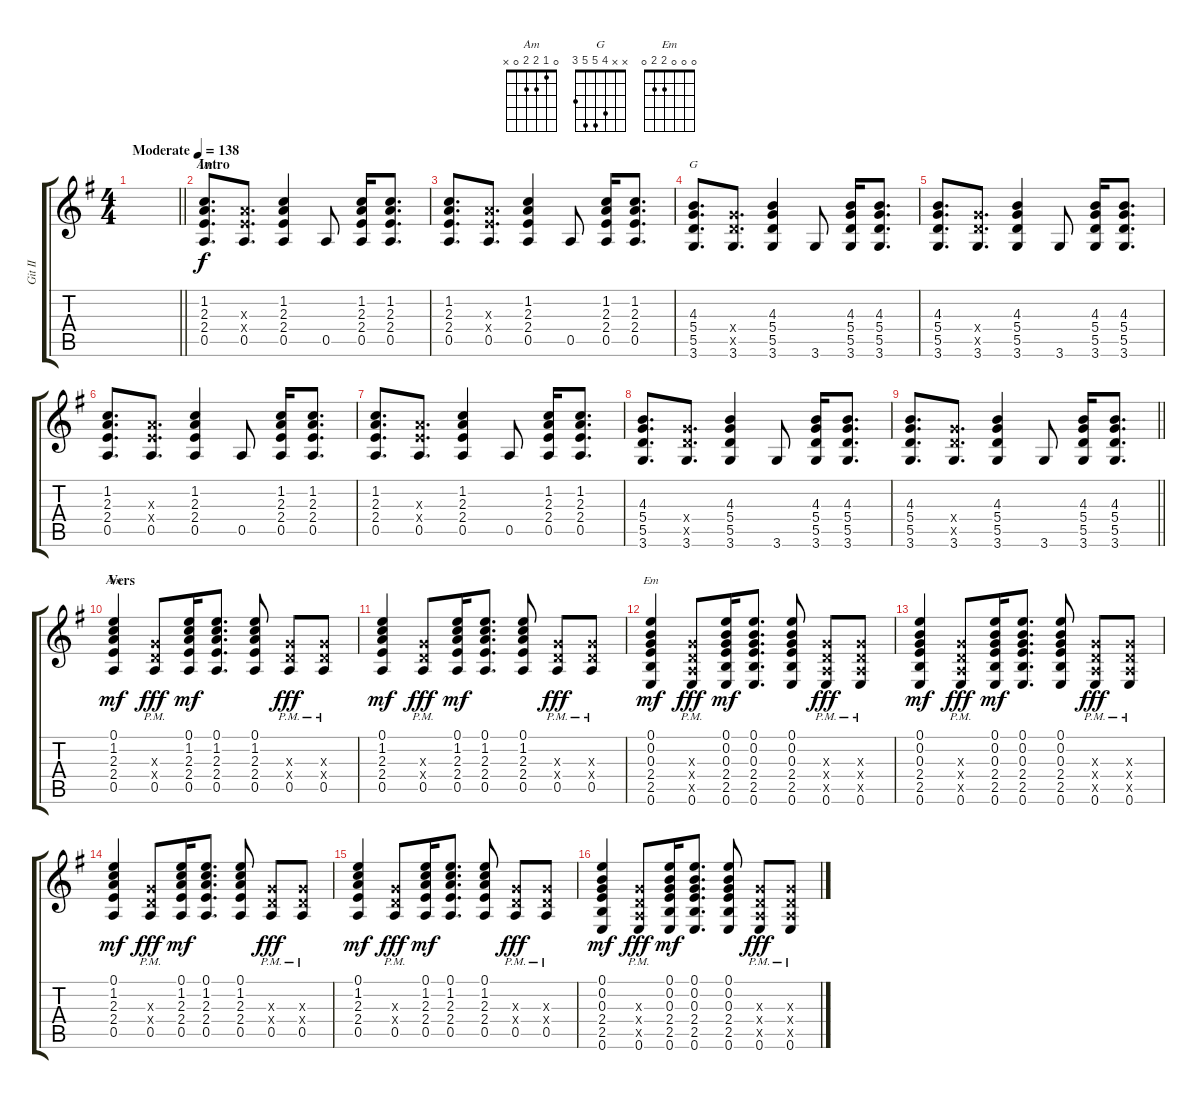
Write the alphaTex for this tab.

\track ("Git II" "Git II") {instrument overdrivenguitar}
\staff {score tabs}
\tuning (E4 B3 G3 D3 A2 E2) {hide}
\chord ("Am" x 1 2 2 0 x)
\chord ("G" x x 4 5 5 3)
\chord ("Am" 0 1 2 2 0 x)
\chord ("Em" 0 0 0 2 2 0)
\ts (4 4)
\tempo (138 "Moderate")
\clef g2
\barLineRight lightlight
\ks g
|
\section ("" "Intro")
(1.2 2.3 2.4 0.5).8{d ch "Am"} (2.3{x} 2.4{x} 0.5).8{d} (1.2 2.3 2.4 0.5).4 0.5.8 (1.2 2.3 2.4 0.5).16 (1.2 2.3 2.4 0.5).8{d} |
(1.2 2.3 2.4 0.5).8{d} (2.3{x} 2.4{x} 0.5).8{d} (1.2 2.3 2.4 0.5).4 0.5.8 (1.2 2.3 2.4 0.5).16 (1.2 2.3 2.4 0.5).8{d} |
(4.3 5.4 5.5 3.6).8{d ch "G"} (5.4{x} 5.5{x} 3.6).8{d} (4.3 5.4 5.5 3.6).4 3.6.8 (4.3 5.4 5.5 3.6).16 (4.3 5.4 5.5 3.6).8{d} |
(4.3 5.4 5.5 3.6).8{d} (5.4{x} 5.5{x} 3.6).8{d} (4.3 5.4 5.5 3.6).4 3.6.8 (4.3 5.4 5.5 3.6).16 (4.3 5.4 5.5 3.6).8{d} |
(1.2 2.3 2.4 0.5).8{d} (2.3{x} 2.4{x} 0.5).8{d} (1.2 2.3 2.4 0.5).4 0.5.8 (1.2 2.3 2.4 0.5).16 (1.2 2.3 2.4 0.5).8{d} |
(1.2 2.3 2.4 0.5).8{d} (2.3{x} 2.4{x} 0.5).8{d} (1.2 2.3 2.4 0.5).4 0.5.8 (1.2 2.3 2.4 0.5).16 (1.2 2.3 2.4 0.5).8{d} |
(4.3 5.4 5.5 3.6).8{d} (5.4{x} 5.5{x} 3.6).8{d} (4.3 5.4 5.5 3.6).4 3.6.8 (4.3 5.4 5.5 3.6).16 (4.3 5.4 5.5 3.6).8{d} |
\barLineRight lightlight
(4.3 5.4 5.5 3.6).8{d} (5.4{x} 5.5{x} 3.6).8{d} (4.3 5.4 5.5 3.6).4 3.6.8 (4.3 5.4 5.5 3.6).16 (4.3 5.4 5.5 3.6).8{d} |
\section ("" "Vers")
(0.1 1.2 2.3 2.4 0.5).4{ch "Am" dy mf} (0.3{x} 0.4{x} 0.5{pm}).8{dy fff} (0.1 1.2 2.3 2.4 0.5).16{dy mf} (0.1 1.2 2.3 2.4 0.5).8{d} (0.1 1.2 2.3 2.4 0.5).8 (0.3{x} 0.4{x} 0.5{pm}).8{dy fff} (0.3{x} 0.4{x} 0.5{pm}).8 |
(0.1 1.2 2.3 2.4 0.5).4{dy mf} (0.3{x} 0.4{x} 0.5{pm}).8{dy fff} (0.1 1.2 2.3 2.4 0.5).16{dy mf} (0.1 1.2 2.3 2.4 0.5).8{d} (0.1 1.2 2.3 2.4 0.5).8 (0.3{x} 0.4{x} 0.5{pm}).8{dy fff} (0.3{x} 0.4{x} 0.5{pm}).8 |
(0.1 0.2 0.3 2.4 2.5 0.6).4{ch "Em" dy mf} (0.3{x} 0.4{x} 0.5{pm x} 0.6).8{dy fff} (0.1 0.2 0.3 2.4 2.5 0.6).16{dy mf} (0.1 0.2 0.3 2.4 2.5 0.6).8{d} (0.1 0.2 0.3 2.4 2.5 0.6).8 (0.3{x} 0.4{x} 0.5{pm x} 0.6).8{dy fff} (0.3{x} 0.4{x} 0.5{pm x} 0.6).8 |
(0.1 0.2 0.3 2.4 2.5 0.6).4{dy mf} (0.3{x} 0.4{x} 0.5{pm x} 0.6).8{dy fff} (0.1 0.2 0.3 2.4 2.5 0.6).16{dy mf} (0.1 0.2 0.3 2.4 2.5 0.6).8{d} (0.1 0.2 0.3 2.4 2.5 0.6).8 (0.3{x} 0.4{x} 0.5{pm x} 0.6).8{dy fff} (0.3{x} 0.4{x} 0.5{pm x} 0.6).8 |
(0.1 1.2 2.3 2.4 0.5).4{dy mf} (0.3{x} 0.4{x} 0.5{pm}).8{dy fff} (0.1 1.2 2.3 2.4 0.5).16{dy mf} (0.1 1.2 2.3 2.4 0.5).8{d} (0.1 1.2 2.3 2.4 0.5).8 (0.3{x} 0.4{x} 0.5{pm}).8{dy fff} (0.3{x} 0.4{x} 0.5{pm}).8 |
(0.1 1.2 2.3 2.4 0.5).4{dy mf} (0.3{x} 0.4{x} 0.5{pm}).8{dy fff} (0.1 1.2 2.3 2.4 0.5).16{dy mf} (0.1 1.2 2.3 2.4 0.5).8{d} (0.1 1.2 2.3 2.4 0.5).8 (0.3{x} 0.4{x} 0.5{pm}).8{dy fff} (0.3{x} 0.4{x} 0.5{pm}).8 |
(0.1 0.2 0.3 2.4 2.5 0.6).4{dy mf} (0.3{x} 0.4{x} 0.5{pm x} 0.6).8{dy fff} (0.1 0.2 0.3 2.4 2.5 0.6).16{dy mf} (0.1 0.2 0.3 2.4 2.5 0.6).8{d} (0.1 0.2 0.3 2.4 2.5 0.6).8 (0.3{x} 0.4{x} 0.5{pm x} 0.6).8{dy fff} (0.3{x} 0.4{x} 0.5{pm x} 0.6).8
